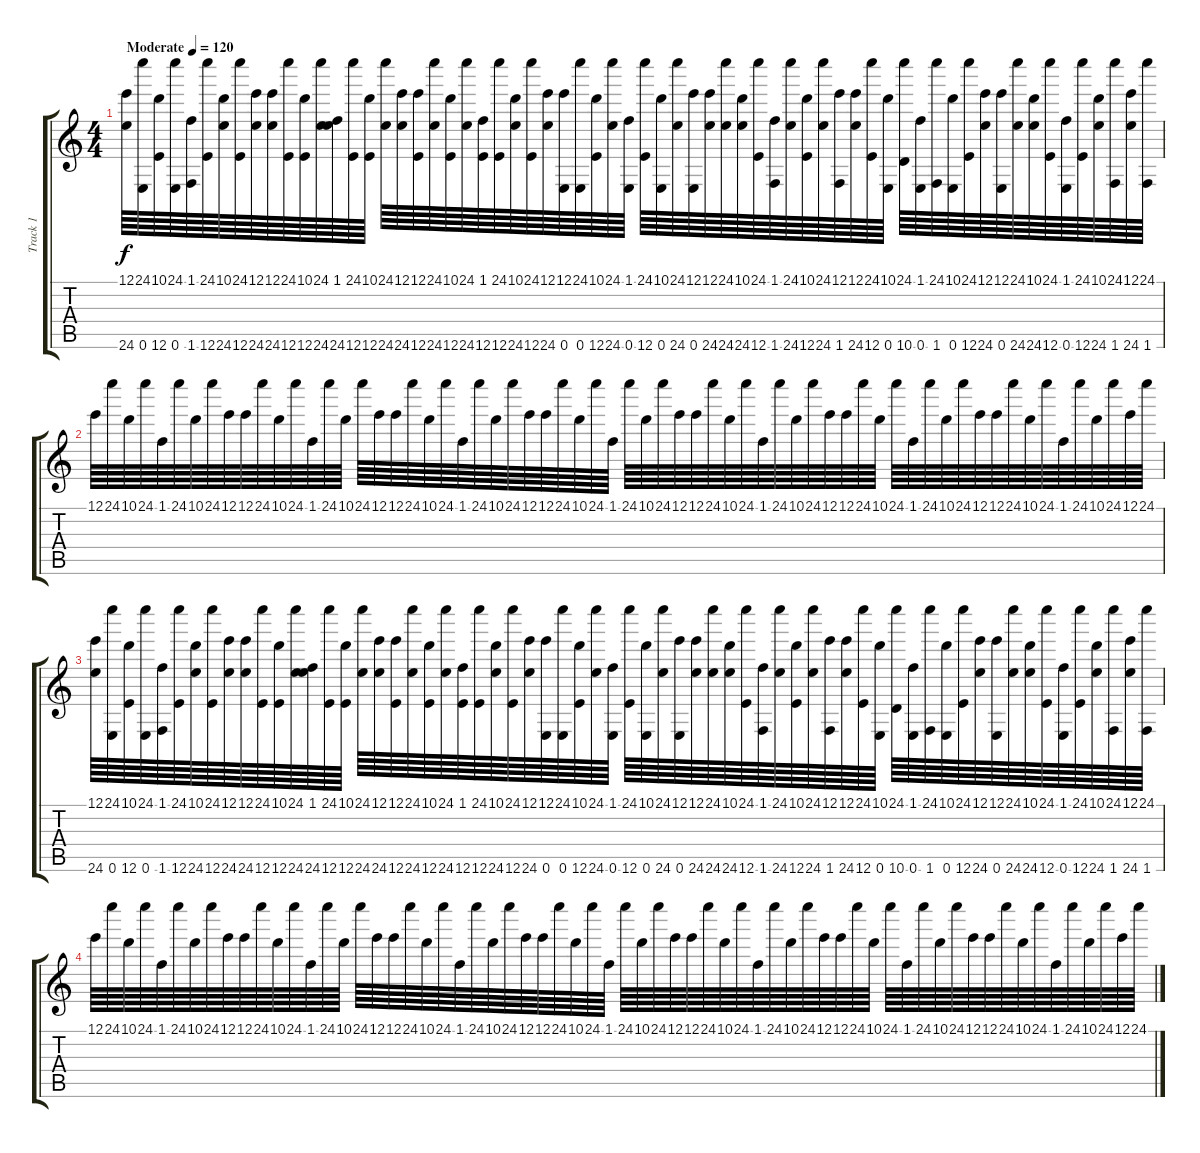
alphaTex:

\track ("Track 1" "Track 1") {instrument acousticguitarsteel}
\staff {score tabs}
\tuning (E4 B3 G3 D3 A2 E2) {hide}
\ts (4 4)
\tempo (120 "Moderate")
\clef g2
\ks c
(12.1 24.6).64{dy f instrument acousticguitarsteel} (24.1 0.6).64 (10.1 12.6).64 (24.1 0.6).64 (1.1 1.6).64 (24.1 12.6).64 (10.1 24.6).64 (24.1 12.6).64 (12.1 24.6).64 (12.1 24.6).64 (24.1 12.6).64 (10.1 12.6).64 (24.1 24.6).64 (1.1 24.6).64 (24.1 12.6).64 (10.1 12.6).64 (24.1 24.6).64 (12.1 24.6).64 (12.1 12.6).64 (24.1 24.6).64 (10.1 12.6).64 (24.1 24.6).64 (1.1 12.6).64 (24.1 12.6).64 (10.1 24.6).64 (24.1 12.6).64 (12.1 24.6).64 (12.1 0.6).64 (24.1 0.6).64 (10.1 12.6).64 (24.1 24.6).64 (1.1 0.6).64 (24.1 12.6).64 (10.1 0.6).64 (24.1 24.6).64 (12.1 0.6).64 (12.1 24.6).64 (24.1 24.6).64 (10.1 24.6).64 (24.1 12.6).64 (1.1 1.6).64 (24.1 24.6).64 (10.1 12.6).64 (24.1 24.6).64 (12.1 1.6).64 (12.1 24.6).64 (24.1 12.6).64 (10.1 0.6).64 (24.1 10.6).64 (1.1 0.6).64 (24.1 1.6).64 (10.1 0.6).64 (24.1 12.6).64 (12.1 24.6).64 (12.1 0.6).64 (24.1 24.6).64 (10.1 24.6).64 (24.1 12.6).64 (1.1 0.6).64 (24.1 12.6).64 (10.1 24.6).64 (24.1 1.6).64 (12.1 24.6).64 (24.1 1.6).64 |
12.1.64 24.1.64 10.1.64 24.1.64 1.1.64 24.1.64 10.1.64 24.1.64 12.1.64 12.1.64 24.1.64 10.1.64 24.1.64 1.1.64 24.1.64 10.1.64 24.1.64 12.1.64 12.1.64 24.1.64 10.1.64 24.1.64 1.1.64 24.1.64 10.1.64 24.1.64 12.1.64 12.1.64 24.1.64 10.1.64 24.1.64 1.1.64 24.1.64 10.1.64 24.1.64 12.1.64 12.1.64 24.1.64 10.1.64 24.1.64 1.1.64 24.1.64 10.1.64 24.1.64 12.1.64 12.1.64 24.1.64 10.1.64 24.1.64 1.1.64 24.1.64 10.1.64 24.1.64 12.1.64 12.1.64 24.1.64 10.1.64 24.1.64 1.1.64 24.1.64 10.1.64 24.1.64 12.1.64 24.1.64 |
(12.1 24.6).64 (24.1 0.6).64 (10.1 12.6).64 (24.1 0.6).64 (1.1 1.6).64 (24.1 12.6).64 (10.1 24.6).64 (24.1 12.6).64 (12.1 24.6).64 (12.1 24.6).64 (24.1 12.6).64 (10.1 12.6).64 (24.1 24.6).64 (1.1 24.6).64 (24.1 12.6).64 (10.1 12.6).64 (24.1 24.6).64 (12.1 24.6).64 (12.1 12.6).64 (24.1 24.6).64 (10.1 12.6).64 (24.1 24.6).64 (1.1 12.6).64 (24.1 12.6).64 (10.1 24.6).64 (24.1 12.6).64 (12.1 24.6).64 (12.1 0.6).64 (24.1 0.6).64 (10.1 12.6).64 (24.1 24.6).64 (1.1 0.6).64 (24.1 12.6).64 (10.1 0.6).64 (24.1 24.6).64 (12.1 0.6).64 (12.1 24.6).64 (24.1 24.6).64 (10.1 24.6).64 (24.1 12.6).64 (1.1 1.6).64 (24.1 24.6).64 (10.1 12.6).64 (24.1 24.6).64 (12.1 1.6).64 (12.1 24.6).64 (24.1 12.6).64 (10.1 0.6).64 (24.1 10.6).64 (1.1 0.6).64 (24.1 1.6).64 (10.1 0.6).64 (24.1 12.6).64 (12.1 24.6).64 (12.1 0.6).64 (24.1 24.6).64 (10.1 24.6).64 (24.1 12.6).64 (1.1 0.6).64 (24.1 12.6).64 (10.1 24.6).64 (24.1 1.6).64 (12.1 24.6).64 (24.1 1.6).64 |
12.1.64 24.1.64 10.1.64 24.1.64 1.1.64 24.1.64 10.1.64 24.1.64 12.1.64 12.1.64 24.1.64 10.1.64 24.1.64 1.1.64 24.1.64 10.1.64 24.1.64 12.1.64 12.1.64 24.1.64 10.1.64 24.1.64 1.1.64 24.1.64 10.1.64 24.1.64 12.1.64 12.1.64 24.1.64 10.1.64 24.1.64 1.1.64 24.1.64 10.1.64 24.1.64 12.1.64 12.1.64 24.1.64 10.1.64 24.1.64 1.1.64 24.1.64 10.1.64 24.1.64 12.1.64 12.1.64 24.1.64 10.1.64 24.1.64 1.1.64 24.1.64 10.1.64 24.1.64 12.1.64 12.1.64 24.1.64 10.1.64 24.1.64 1.1.64 24.1.64 10.1.64 24.1.64 12.1.64 24.1.64
